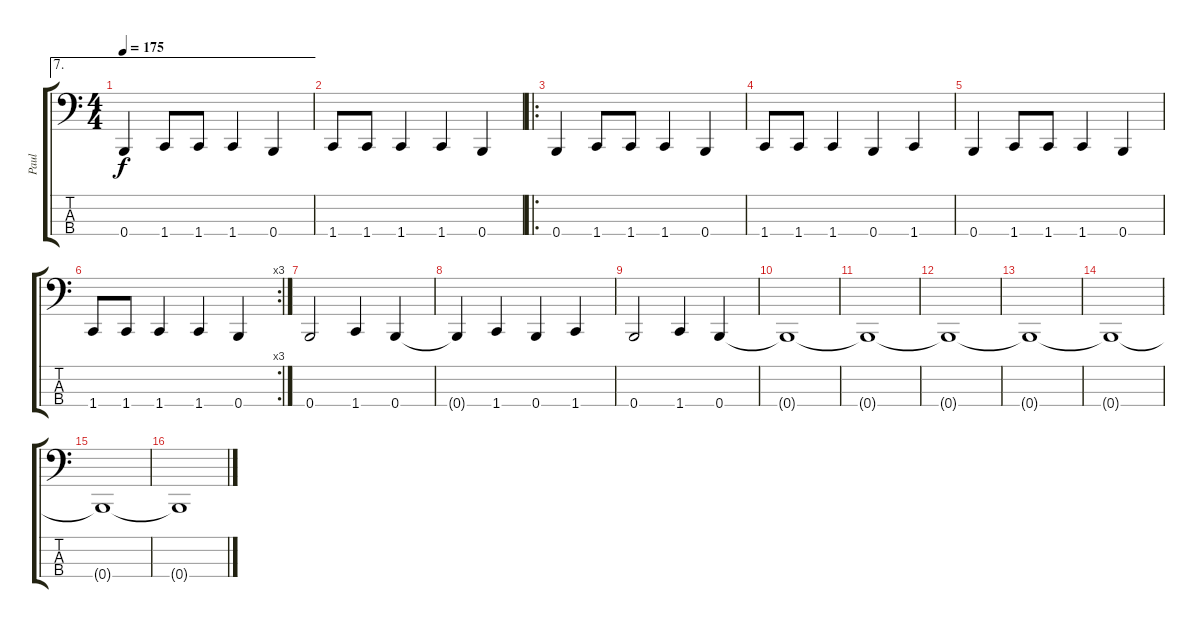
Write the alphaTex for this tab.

\track ("Paul" "Paul") {instrument electricbasspick}
\staff {score tabs}
\tuning (E2 B1 Gb1 B0) {hide}
\ae 7
\ts (4 4)
\tempo 175
\clef f4
\ks c
0.4.4{dy f} 1.4.8 1.4.8 1.4.4 0.4.4 |
1.4.8 1.4.8 1.4.4 1.4.4 0.4.4 |
\ro
0.4.4 1.4.8 1.4.8 1.4.4 0.4.4 |
1.4.8 1.4.8 1.4.4 0.4.4 1.4.4 |
0.4.4 1.4.8 1.4.8 1.4.4 0.4.4 |
\rc 3
1.4.8 1.4.8 1.4.4 1.4.4 0.4.4 |
0.4.2 1.4.4 0.4.4 |
0.4{t}.4 1.4.4 0.4.4 1.4.4 |
0.4.2 1.4.4 0.4.4 |
0.4{t}.1 |
0.4{t}.1 |
0.4{t}.1 |
0.4{t}.1 |
0.4{t}.1 |
0.4{t}.1 |
0.4{t}.1
